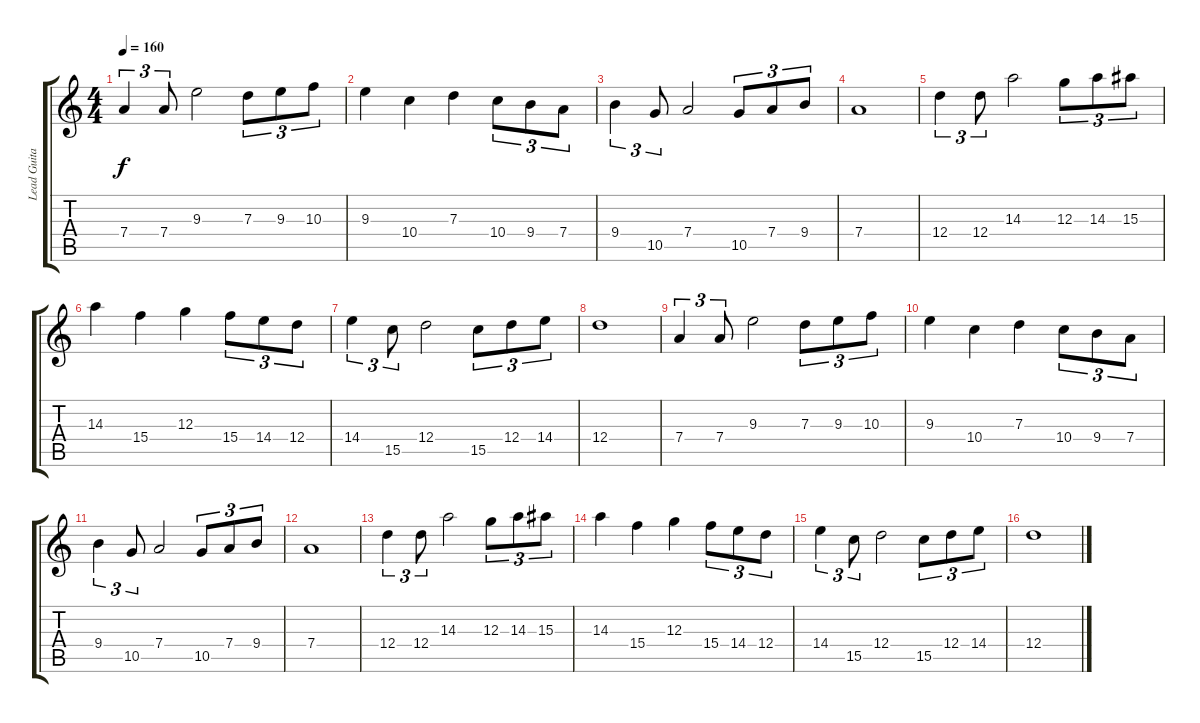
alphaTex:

\track ("Lead Guitar" "Lead Guita") {instrument distortionguitar}
\staff {score tabs}
\tuning (E4 B3 G3 D3 A2 E2) {hide}
\ts (4 4)
\tempo 160
\clef g2
\ks c
7.4.4{tu (3 2) dy f} 7.4.8{tu (3 2)} 9.3.2 7.3.8{tu (3 2)} 9.3.8{tu (3 2)} 10.3.8{tu (3 2)} |
9.3.4 10.4.4 7.3.4 10.4.8{tu (3 2)} 9.4.8{tu (3 2)} 7.4.8{tu (3 2)} |
9.4.4{tu (3 2)} 10.5.8{tu (3 2)} 7.4.2 10.5.8{tu (3 2)} 7.4.8{tu (3 2)} 9.4.8{tu (3 2)} |
7.4.1 |
12.4.4{tu (3 2)} 12.4.8{tu (3 2)} 14.3.2 12.3.8{tu (3 2)} 14.3.8{tu (3 2)} 15.3.8{tu (3 2)} |
14.3.4 15.4.4 12.3.4 15.4.8{tu (3 2)} 14.4.8{tu (3 2)} 12.4.8{tu (3 2)} |
14.4.4{tu (3 2)} 15.5.8{tu (3 2)} 12.4.2 15.5.8{tu (3 2)} 12.4.8{tu (3 2)} 14.4.8{tu (3 2)} |
12.4.1 |
7.4.4{tu (3 2)} 7.4.8{tu (3 2)} 9.3.2 7.3.8{tu (3 2)} 9.3.8{tu (3 2)} 10.3.8{tu (3 2)} |
9.3.4 10.4.4 7.3.4 10.4.8{tu (3 2)} 9.4.8{tu (3 2)} 7.4.8{tu (3 2)} |
9.4.4{tu (3 2)} 10.5.8{tu (3 2)} 7.4.2 10.5.8{tu (3 2)} 7.4.8{tu (3 2)} 9.4.8{tu (3 2)} |
7.4.1 |
12.4.4{tu (3 2)} 12.4.8{tu (3 2)} 14.3.2 12.3.8{tu (3 2)} 14.3.8{tu (3 2)} 15.3.8{tu (3 2)} |
14.3.4 15.4.4 12.3.4 15.4.8{tu (3 2)} 14.4.8{tu (3 2)} 12.4.8{tu (3 2)} |
14.4.4{tu (3 2)} 15.5.8{tu (3 2)} 12.4.2 15.5.8{tu (3 2)} 12.4.8{tu (3 2)} 14.4.8{tu (3 2)} |
12.4.1
